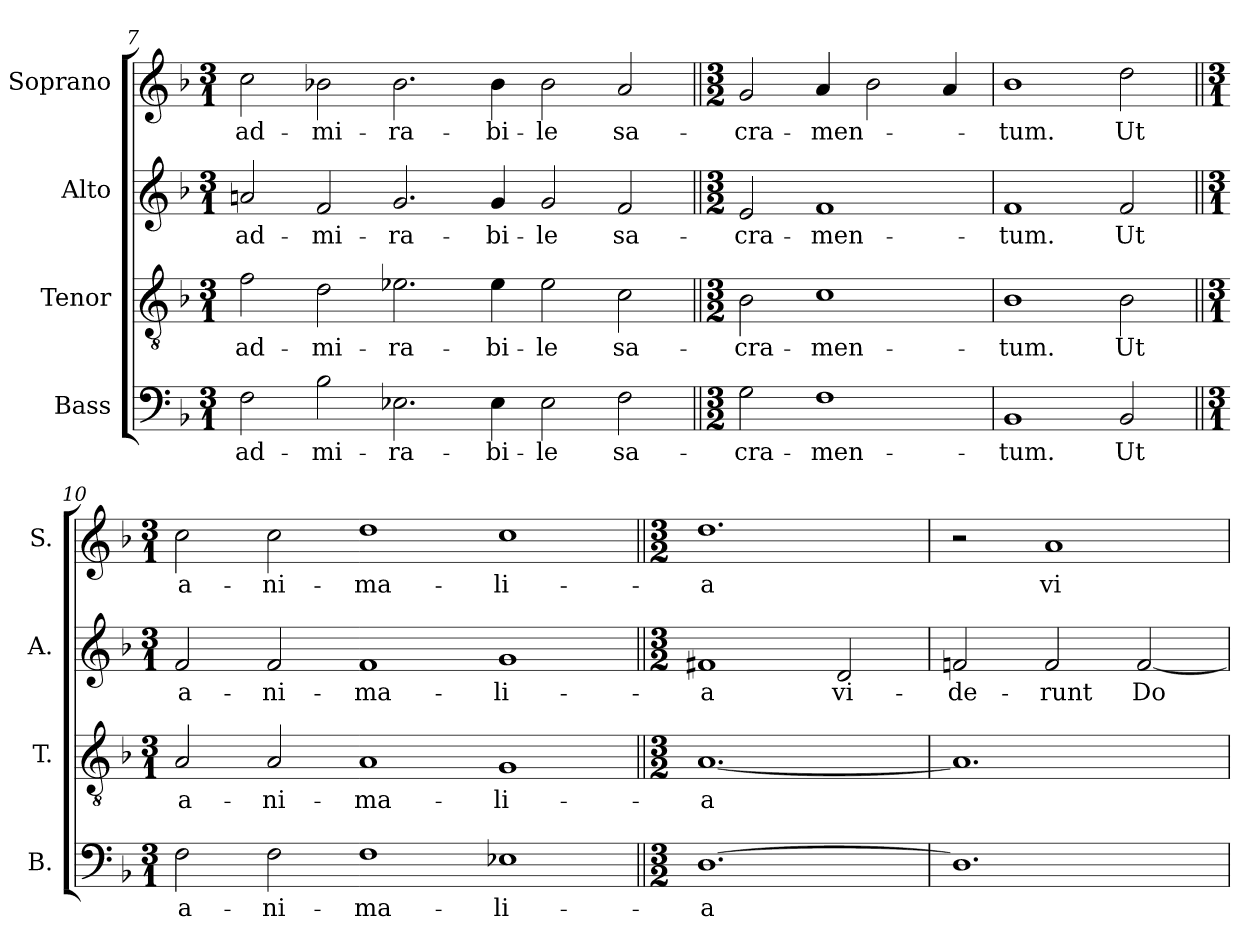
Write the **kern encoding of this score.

**kern	**text	**kern	**text	**kern	**text	**kern	**text
*part4	*part4	*part3	*part3	*part2	*part2	*part1	*part1
*staff4	*staff4	*staff3	*staff3	*staff2	*staff2	*staff1	*staff1
*I"Bass	*	*I"Tenor	*	*I"Alto	*	*I"Soprano	*
*I'B.	*	*I'T.	*	*I'A.	*	*I'S.	*
*clefF4	*	*clefGv2	*	*clefG2	*	*clefG2	*
*	*	*ITrd7c12	*	*	*	*	*
*k[b-]	*	*k[b-]	*	*k[b-]	*	*k[b-]	*
*F:	*	*F:	*	*F:	*	*F:	*
*M3/1	*	*M3/1	*	*M3/1	*	*M3/1	*
=7	=7	=7	=7	=7	=7	=7	=7
!	!LO:LY:b:color=#000000	!	!	!	!	!	!
!	!	!	!LO:LY:b:color=#000000	!	!	!	!
!	!	!	!	!	!LO:LY:b:color=#000000	!	!
!	!	!	!	!	!	!	!LO:LY:b:color=#000000
2Fi\	ad-	2Fi\	ad-	2ani/	ad-	2cci\	ad-
!	!LO:LY:b:color=#000000	!	!	!	!	!	!
!	!	!	!LO:LY:b:color=#000000	!	!	!	!
!	!	!	!	!	!LO:LY:b:color=#000000	!	!
!	!	!	!	!	!	!	!LO:LY:b:color=#000000
2B-i\	-mi-	2Di\	-mi-	2fi/	-mi-	2b-Xi\	-mi-
!	!LO:LY:b:color=#000000	!	!	!	!	!	!
!	!	!	!LO:LY:b:color=#000000	!	!	!	!
!	!	!	!	!	!LO:LY:b:color=#000000	!	!
!	!	!	!	!	!	!	!LO:LY:b:color=#000000
2.E-Xi\	-ra-	2.E-Xi\	-ra-	2.gi/	-ra-	2.b-i\	-ra-
!	!LO:LY:b:color=#000000	!	!	!	!	!	!
!	!	!	!LO:LY:b:color=#000000	!	!	!	!
!	!	!	!	!	!LO:LY:b:color=#000000	!	!
!	!	!	!	!	!	!	!LO:LY:b:color=#000000
4E-i\	-bi-	4E-i\	-bi-	4gi/	-bi-	4b-i\	-bi-
!	!LO:LY:b:color=#000000	!	!	!	!	!	!
!	!	!	!LO:LY:b:color=#000000	!	!	!	!
!	!	!	!	!	!LO:LY:b:color=#000000	!	!
!	!	!	!	!	!	!	!LO:LY:b:color=#000000
2E-i\	-le	2E-i\	-le	2gi/	-le	2b-i\	-le
!	!LO:LY:b:color=#000000	!	!	!	!	!	!
!	!	!	!LO:LY:b:color=#000000	!	!	!	!
!	!	!	!	!	!LO:LY:b:color=#000000	!	!
!	!	!	!	!	!	!	!LO:LY:b:color=#000000
2Fi\	sa-	2Ci\	sa-	2fi/	sa-	2ai/	sa-
!!LO:LB:g=z
=8||	=8||	=8||	=8||	=8||	=8||	=8||	=8||
*M3/2	*	*M3/2	*	*M3/2	*	*M3/2	*
!	!LO:LY:b:color=#000000	!	!	!	!	!	!
!	!	!	!LO:LY:b:color=#000000	!	!	!	!
!	!	!	!	!	!LO:LY:b:color=#000000	!	!
!	!	!	!	!	!	!	!LO:LY:b:color=#000000
2Gi\	-cra-	2BB-i\	-cra-	2ei/	-cra-	2gi/	-cra-
!	!LO:LY:b:color=#000000	!	!	!	!	!	!
!	!	!	!LO:LY:b:color=#000000	!	!	!	!
!	!	!	!	!	!LO:LY:b:color=#000000	!	!
!	!	!	!	!	!	!	!LO:LY:b:color=#000000
1Fi	-men-	1Ci	-men-	1fi	-men-	4ai/	-men-
.	.	.	.	.	.	2b-i\	.
.	.	.	.	.	.	4ai/	.
=9	=9	=9	=9	=9	=9	=9	=9
!	!LO:LY:b:color=#000000	!	!	!	!	!	!
!	!	!	!LO:LY:b:color=#000000	!	!	!	!
!	!	!	!	!	!LO:LY:b:color=#000000	!	!
!	!	!	!	!	!	!	!LO:LY:b:color=#000000
1BB-i	-tum.	1BB-i	-tum.	1fi	-tum.	1b-i	-tum.
!	!LO:LY:b:color=#000000	!	!	!	!	!	!
!	!	!	!LO:LY:b:color=#000000	!	!	!	!
!	!	!	!	!	!LO:LY:b:color=#000000	!	!
!	!	!	!	!	!	!	!LO:LY:b:color=#000000
2BB-i/	Ut	2BB-i\	Ut	2fi/	Ut	2ddi\	Ut
=10||	=10||	=10||	=10||	=10||	=10||	=10||	=10||
*M3/1	*	*M3/1	*	*M3/1	*	*M3/1	*
!	!LO:LY:b:color=#000000	!	!	!	!	!	!
!	!	!	!LO:LY:b:color=#000000	!	!	!	!
!	!	!	!	!	!LO:LY:b:color=#000000	!	!
!	!	!	!	!	!	!	!LO:LY:b:color=#000000
2Fi\	a-	2AAi/	a-	2fi/	a-	2cci\	a-
!	!LO:LY:b:color=#000000	!	!	!	!	!	!
!	!	!	!LO:LY:b:color=#000000	!	!	!	!
!	!	!	!	!	!LO:LY:b:color=#000000	!	!
!	!	!	!	!	!	!	!LO:LY:b:color=#000000
2Fi\	-ni-	2AAi/	-ni-	2fi/	-ni-	2cci\	-ni-
!	!LO:LY:b:color=#000000	!	!	!	!	!	!
!	!	!	!LO:LY:b:color=#000000	!	!	!	!
!	!	!	!	!	!LO:LY:b:color=#000000	!	!
!	!	!	!	!	!	!	!LO:LY:b:color=#000000
1Fi	-ma-	1AAi	-ma-	1fi	-ma-	1ddi	-ma-
!	!LO:LY:b:color=#000000	!	!	!	!	!	!
!	!	!	!LO:LY:b:color=#000000	!	!	!	!
!	!	!	!	!	!LO:LY:b:color=#000000	!	!
!	!	!	!	!	!	!	!LO:LY:b:color=#000000
1E-Xi	-li-	1GGi	-li-	1gi	-li-	1cci	-li-
=11||	=11||	=11||	=11||	=11||	=11||	=11||	=11||
*M3/2	*	*M3/2	*	*M3/2	*	*M3/2	*
!	!LO:LY:b:color=#000000	!	!	!	!	!	!
!	!	!	!LO:LY:b:color=#000000	!	!	!	!
!	!	!	!	!	!LO:LY:b:color=#000000	!	!
!	!	!	!	!	!	!	!LO:LY:b:color=#000000
[1.Di	-a	[1.AAi	-a	1f#Xi	-a	1.ddi	-a
!	!	!	!	!	!LO:LY:b:color=#000000	!	!
.	.	.	.	2di/	vi-	.	.
=12	=12	=12	=12	=12	=12	=12	=12
!	!	!	!	!	!LO:LY:b:color=#000000	!	!
1.Di]	.	1.AAi]	.	2fni/	-de-	2r	.
!	!	!	!	!	!LO:LY:b:color=#000000	!	!
!	!	!	!	!	!	!	!LO:LY:b:color=#000000
.	.	.	.	2fi/	-runt	1ai	vi-
!	!	!	!	!	!LO:LY:b:color=#000000	!	!
.	.	.	.	[2fi/	Do-	.	.
=	=	=	=	=	=	=	=
*-	*-	*-	*-	*-	*-	*-	*-
